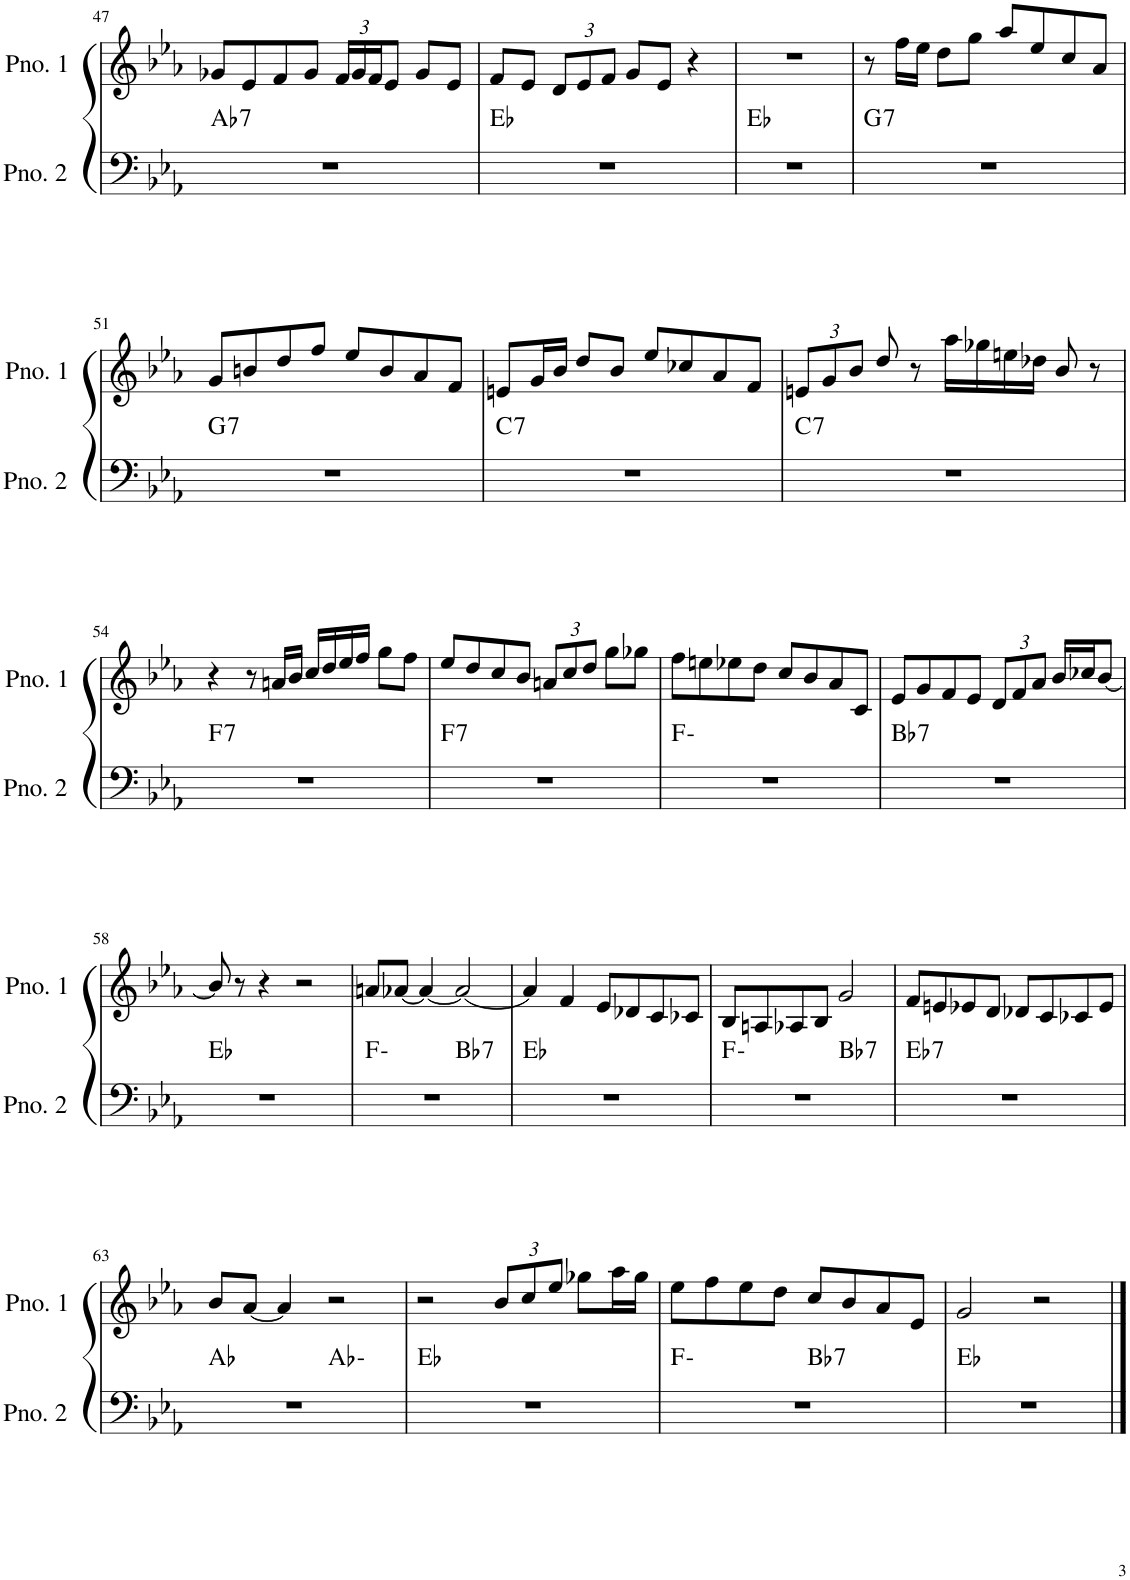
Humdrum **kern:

**kern	**harte	**kern
*part2	*part2	*part1
*staff2	*	*staff1
*I"ピアノ 2	*	*I"ピアノ 1
!!LO:PB:g=z
*clefF4	*	*clefG2
*k[b-e-a-]	*	*k[b-e-a-]
*M4/4	*	*M4/4
=47	=47	=47
!	!LO:H:kt=7	!
1r	Ab:7	8g-X/L
.	.	8e-/
.	.	8f/
.	.	8g-/J
*	*	*Xbrackettup
.	.	24f/LL
.	.	24g-/
.	.	24f/J
.	.	8e-/J
.	.	8g-/L
.	.	8e-/J
=48	=48	=48
1r	Eb:maj	8f/L
.	.	8e-/J
.	.	12d/L
.	.	12e-/
.	.	12f/J
.	.	8g/L
.	.	8e-/J
.	.	4r
=49	=49	=49
1r	Eb:maj	1r
=50	=50	=50
!	!LO:H:kt=7	!
1r	G:7	8r
.	.	16ff\LL
.	.	16ee-\JJ
.	.	8dd\L
.	.	8gg\J
.	.	8aa-/L
.	.	8ee-/
.	.	8cc/
.	.	8a-/J
!!LO:LB:g=z
=51	=51	=51
!	!LO:H:kt=7	!
1r	G:7	8g/L
.	.	8bn/
.	.	8dd/
.	.	8ff/J
.	.	8ee-/L
.	.	8b/
.	.	8a-/
.	.	8f/J
=52	=52	=52
!	!LO:H:kt=7	!
1r	C:7	8en/L
.	.	16g/L
.	.	16b-/JJ
.	.	8dd/L
.	.	8b-/J
.	.	8ee-/L
.	.	8cc-X/
.	.	8a-/
.	.	8f/J
=53	=53	=53
!	!LO:H:kt=7	!
1r	C:7	12en/L
.	.	12g/
.	.	12b-/J
.	.	8dd/
.	.	8r
.	.	16aa-\LL
.	.	16gg-X\
.	.	16een\
.	.	16dd-X\JJ
.	.	8b-/
.	.	8r
!!LO:LB:g=z
=54	=54	=54
!	!LO:H:kt=7	!
1r	F:7	4r
.	.	8r
.	.	16an/LL
.	.	16b-/JJ
.	.	16cc/LL
.	.	16dd/
.	.	16ee-/
.	.	16ff/JJ
.	.	8gg\L
.	.	8ff\J
=55	=55	=55
!	!LO:H:kt=7	!
1r	F:7	8ee-/L
.	.	8dd/
.	.	8cc/
.	.	8b-/J
.	.	12an/L
.	.	12cc/
.	.	12dd/J
.	.	8gg\L
.	.	8gg-X\J
=56	=56	=56
1r	F:min	8ff\L
.	.	8een\
.	.	8ee-X\
.	.	8dd\J
.	.	8cc/L
.	.	8b-/
.	.	8a-/
.	.	8c/J
=57	=57	=57
!	!LO:H:kt=7	!
1r	Bb:7	8e-/L
.	.	8g/
.	.	8f/
.	.	8e-/J
.	.	12d/L
.	.	12f/
.	.	12a-/J
.	.	16b-/LL
.	.	16cc-X/J
.	.	[8b-/J
!!LO:LB:g=z
=58	=58	=58
1r	Eb:maj	8b-/]
.	.	8r
.	.	4r
.	.	2r
=59	=59	=59
*^	*	*
1r	2ryy	F:min	8an/L
.	.	.	[8a-X/J
.	.	.	4a-/_
!	!	!LO:H:kt=7	!
.	2ryy	Bb:7	2a-/_
*v	*v	*	*
=60	=60	=60
1r	Eb:maj	4a-/]
.	.	4f/
.	.	8e-/L
.	.	8d-X/
.	.	8c/
.	.	8c-X/J
=61	=61	=61
*^	*	*
1r	2ryy	F:min	8B-/L
.	.	.	8An/
.	.	.	8A-X/
.	.	.	8B-/J
!	!	!LO:H:kt=7	!
.	2ryy	Bb:7	2g/
=62	=62	=62	=62
!	!	!LO:H:kt=7	!
*v	*v	*	*
1r	Eb:7	8f/L
.	.	8en/
.	.	8e-X/
.	.	8d/J
.	.	8d-X/L
.	.	8c/
.	.	8c-X/
.	.	8e-/J
!!LO:LB:g=z
=63	=63	=63
*^	*	*
1r	2ryy	Ab:maj	8b-/L
.	.	.	[8a-/J
.	.	.	4a-/]
.	2ryy	Ab:min	2r
*v	*v	*	*
=64	=64	=64
1r	Eb:maj	2r
.	.	12b-/L
.	.	12cc/
.	.	12ee-/J
.	.	8gg-X\L
.	.	16aa-\L
.	.	16gg-\JJ
=65	=65	=65
*^	*	*
1r	2ryy	F:min	8ee-\L
.	.	.	8ff\
.	.	.	8ee-\
.	.	.	8dd\J
!	!	!LO:H:kt=7	!
.	2ryy	Bb:7	8cc/L
.	.	.	8b-/
.	.	.	8a-/
.	.	.	8e-/J
*v	*v	*	*
=66	=66	=66
1r	Eb:maj	2g/
.	.	2r
==	==	==
*-	*-	*-
